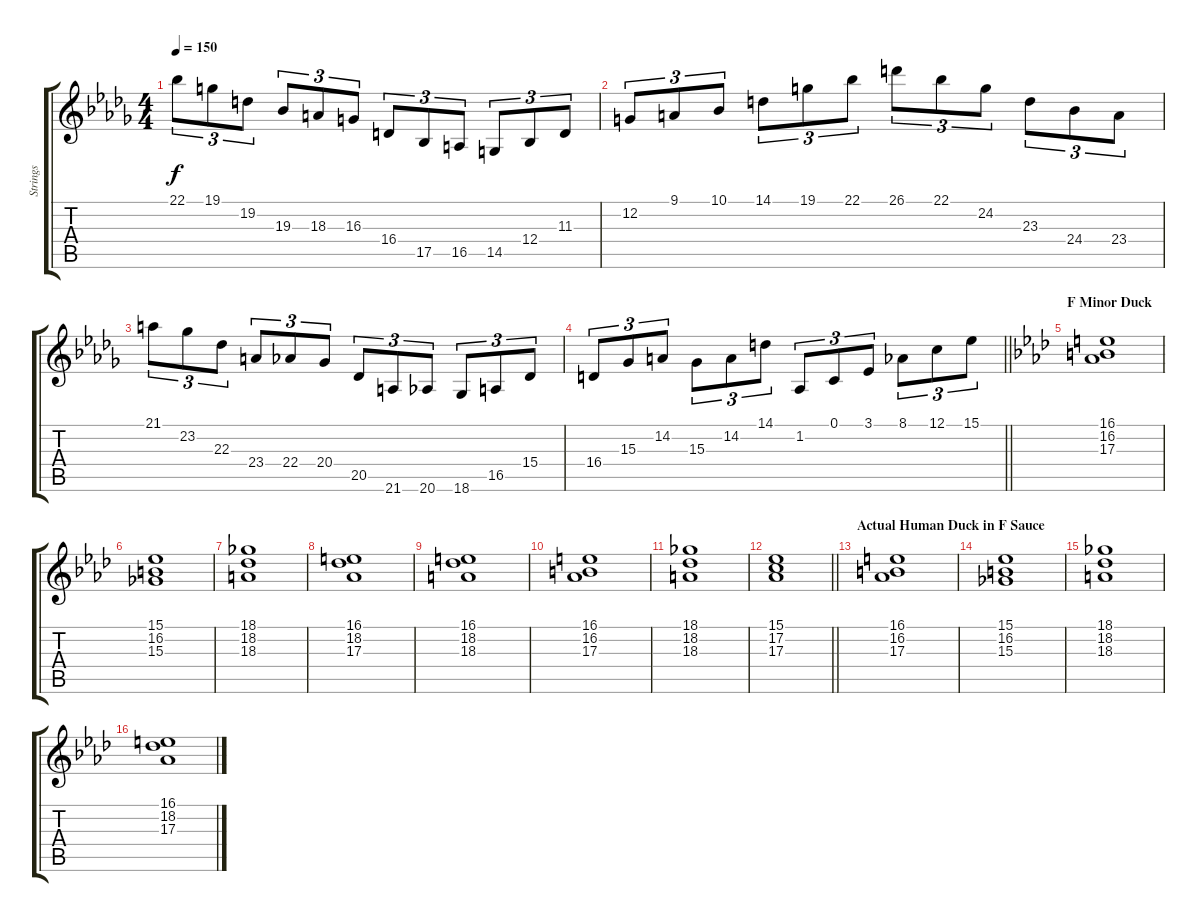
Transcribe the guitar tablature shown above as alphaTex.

\track ("Strings" "Strings") {instrument stringensemble1}
\staff {score tabs}
\tuning (C4 G3 Eb3 Bb2 F2 C2) {hide}
\ts (4 4)
\tempo 150
\clef g2
\ks bbminor
22.1.8{tu (3 2) dy f} 19.1.8{tu (3 2)} 19.2.8{tu (3 2)} 19.3.8{tu (3 2)} 18.3.8{tu (3 2)} 16.3.8{tu (3 2)} 16.4.8{tu (3 2)} 17.5.8{tu (3 2)} 16.5.8{tu (3 2)} 14.5.8{tu (3 2)} 12.4.8{tu (3 2)} 11.3.8{tu (3 2)} |
12.2.8{tu (3 2)} 9.1.8{tu (3 2)} 10.1.8{tu (3 2)} 14.1.8{tu (3 2)} 19.1.8{tu (3 2)} 22.1.8{tu (3 2)} 26.1.8{tu (3 2)} 22.1.8{tu (3 2)} 24.2.8{tu (3 2)} 23.3.8{tu (3 2)} 24.4.8{tu (3 2)} 23.4.8{tu (3 2)} |
21.1.8{tu (3 2)} 23.2.8{tu (3 2)} 22.3.8{tu (3 2)} 23.4.8{tu (3 2)} 22.4.8{tu (3 2)} 20.4.8{tu (3 2)} 20.5.8{tu (3 2)} 21.6.8{tu (3 2)} 20.6.8{tu (3 2)} 18.6.8{tu (3 2)} 16.5.8{tu (3 2)} 15.4.8{tu (3 2)} |
\barLineRight lightlight
16.4.8{tu (3 2)} 15.3.8{tu (3 2)} 14.2.8{tu (3 2)} 15.3.8{tu (3 2)} 14.2.8{tu (3 2)} 14.1.8{tu (3 2)} 1.2.8{tu (3 2)} 0.1.8{tu (3 2)} 3.1.8{tu (3 2)} 8.1.8{tu (3 2)} 12.1.8{tu (3 2)} 15.1.8{tu (3 2)} |
\section ("" "F Minor Duck")
\ks fminor
(16.1 16.2 17.3).1 |
(15.1 16.2 15.3).1 |
(18.1 18.2 18.3).1 |
(16.1 18.2 17.3).1 |
(16.1 18.2 18.3).1 |
(16.1 16.2 17.3).1 |
(18.1 18.2 18.3).1 |
\barLineRight lightlight
(15.1 17.2 17.3).1 |
\section ("" "Actual Human Duck in F Sauce")
(16.1 16.2 17.3).1 |
(15.1 16.2 15.3).1 |
(18.1 18.2 18.3).1 |
(16.1 18.2 17.3).1
